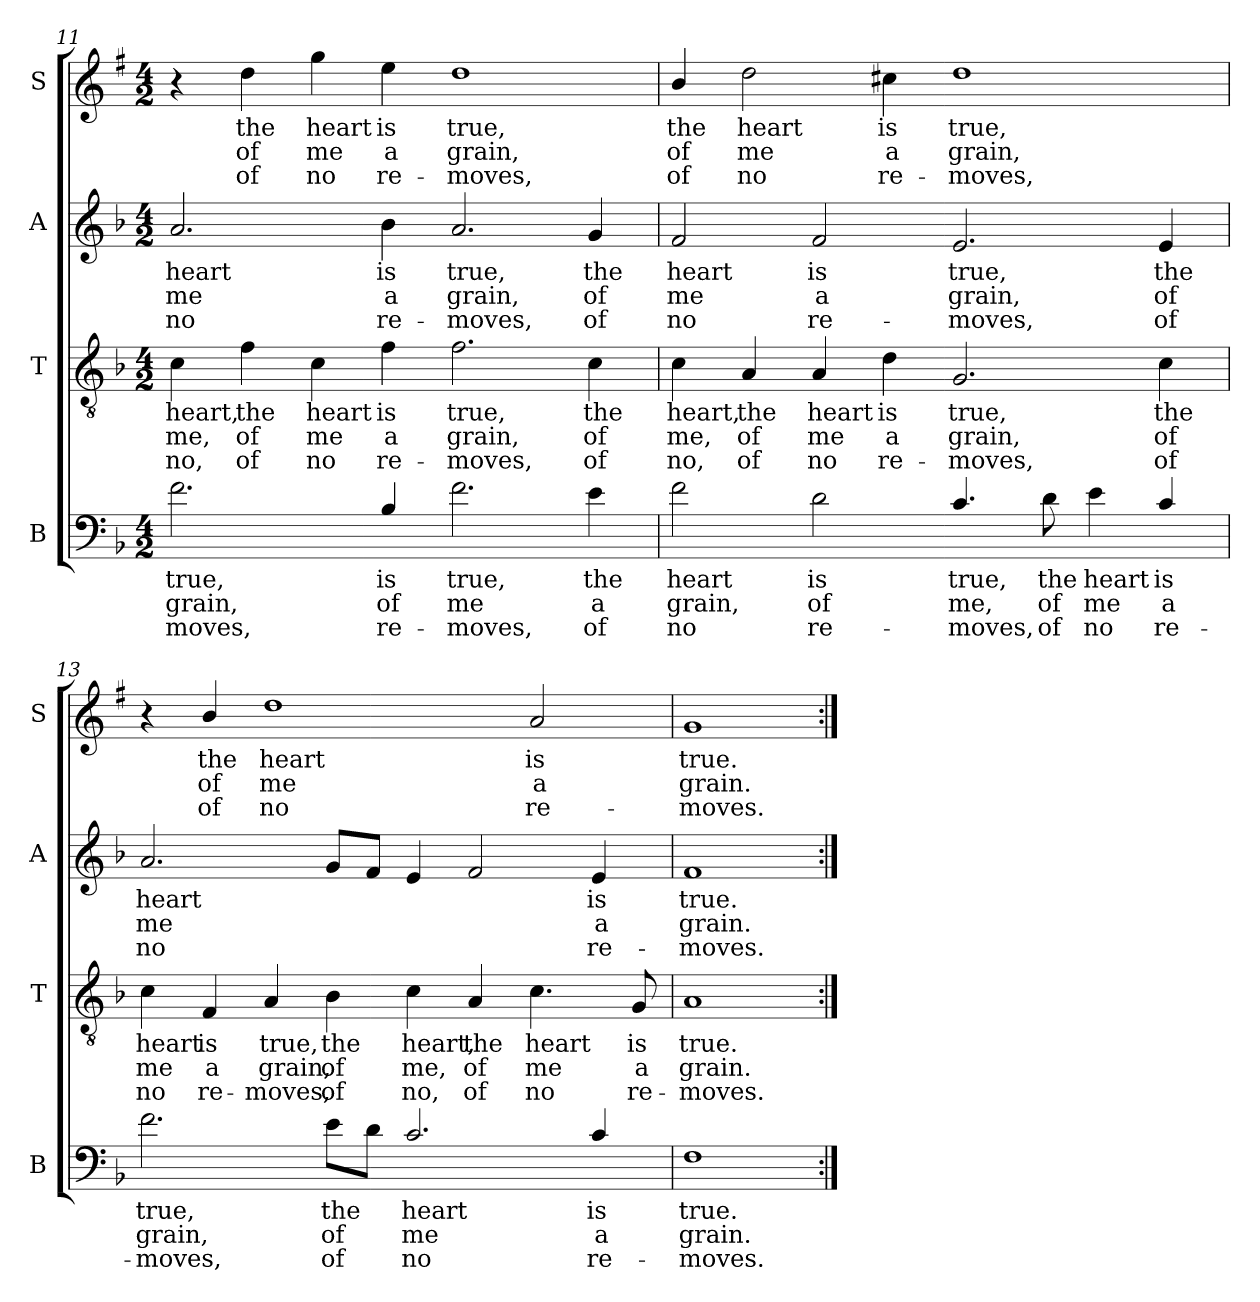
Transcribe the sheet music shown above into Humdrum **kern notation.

**kern	**text	**text	**text	**kern	**text	**text	**text	**kern	**text	**text	**text	**kern	**text	**text	**text
*part4	*part4	*part4	*part4	*part3	*part3	*part3	*part3	*part2	*part2	*part2	*part2	*part1	*part1	*part1	*part1
*staff4	*staff4	*staff4	*staff4	*staff3	*staff3	*staff3	*staff3	*staff2	*staff2	*staff2	*staff2	*staff1	*staff1	*staff1	*staff1
*I"B	*	*	*	*I"T	*	*	*	*I"A	*	*	*	*I"S	*	*	*
*I'B	*	*	*	*I'T	*	*	*	*I'A	*	*	*	*I'S	*	*	*
!!LO:LB:g=z
*clefF4	*	*	*	*clefGv2	*	*	*	*clefG2	*	*	*	*clefG2	*	*	*
*ITrd7c12	*	*	*	*	*	*	*	*	*	*	*	*ITrd1c2	*	*	*
*k[b-]	*	*	*	*k[b-]	*	*	*	*k[b-]	*	*	*	*k[b-]	*	*	*
*M4/2	*	*	*	*M4/2	*	*	*	*M4/2	*	*	*	*M4/2	*	*	*
=11	=11	=11	=11	=11	=11	=11	=11	=11	=11	=11	=11	=11	=11	=11	=11
!	!LO:LY:b	!LO:LY:b	!LO:LY:b	!	!LO:LY:b	!LO:LY:b	!LO:LY:b	!	!LO:LY:b	!LO:LY:b	!LO:LY:b	!	!	!	!
2.F\	true,	grain,	-moves,	4c\	heart,	me,	no,	2.a/	heart	me	no	4r	.	.	.
!	!	!	!	!	!LO:LY:b	!LO:LY:b	!LO:LY:b	!	!	!	!	!	!LO:LY:b	!LO:LY:b	!LO:LY:b
.	.	.	.	4f\	the	of	of	.	.	.	.	4cc\	the	of	of
!	!	!	!	!	!LO:LY:b	!LO:LY:b	!LO:LY:b	!	!	!	!	!	!LO:LY:b	!LO:LY:b	!LO:LY:b
.	.	.	.	4c\	heart	me	no	.	.	.	.	4ff\	heart	me	no
!	!LO:LY:b	!LO:LY:b	!LO:LY:b	!	!LO:LY:b	!LO:LY:b	!LO:LY:b	!	!LO:LY:b	!LO:LY:b	!LO:LY:b	!	!LO:LY:b	!LO:LY:b	!LO:LY:b
4BB-/	is	of	re-	4f\	is	a	re-	4b-\	is	a	re-	4dd\	is	a	re-
!	!LO:LY:b	!LO:LY:b	!LO:LY:b	!	!LO:LY:b	!LO:LY:b	!LO:LY:b	!	!LO:LY:b	!LO:LY:b	!LO:LY:b	!	!LO:LY:b	!LO:LY:b	!LO:LY:b
2.F\	true,	me	-moves,	2.f\	true,	grain,	-moves,	2.a/	true,	grain,	-moves,	1cc	true,	grain,	-moves,
!	!LO:LY:b	!LO:LY:b	!LO:LY:b	!	!LO:LY:b	!LO:LY:b	!LO:LY:b	!	!LO:LY:b	!LO:LY:b	!LO:LY:b	!	!	!	!
4E\	the	a	of	4c\	the	of	of	4g/	the	of	of	.	.	.	.
=12	=12	=12	=12	=12	=12	=12	=12	=12	=12	=12	=12	=12	=12	=12	=12
!	!LO:LY:b	!LO:LY:b	!LO:LY:b	!	!LO:LY:b	!LO:LY:b	!LO:LY:b	!	!LO:LY:b	!LO:LY:b	!LO:LY:b	!	!LO:LY:b	!LO:LY:b	!LO:LY:b
2F\	heart	grain,	no	4c\	heart,	me,	no,	2f/	heart	me	no	4a/	the	of	of
!	!	!	!	!	!LO:LY:b	!LO:LY:b	!LO:LY:b	!	!	!	!	!	!LO:LY:b	!LO:LY:b	!LO:LY:b
.	.	.	.	4A/	the	of	of	.	.	.	.	2cc\	heart	me	no
!	!LO:LY:b	!LO:LY:b	!LO:LY:b	!	!LO:LY:b	!LO:LY:b	!LO:LY:b	!	!LO:LY:b	!LO:LY:b	!LO:LY:b	!	!	!	!
2D\	is	of	re-	4A/	heart	me	no	2f/	is	a	re-	.	.	.	.
!	!	!	!	!	!LO:LY:b	!LO:LY:b	!LO:LY:b	!	!	!	!	!	!LO:LY:b	!LO:LY:b	!LO:LY:b
.	.	.	.	4d\	is	a	re-	.	.	.	.	4bn\	is	a	re-
!	!LO:LY:b	!LO:LY:b	!LO:LY:b	!	!LO:LY:b	!LO:LY:b	!LO:LY:b	!	!LO:LY:b	!LO:LY:b	!LO:LY:b	!	!LO:LY:b	!LO:LY:b	!LO:LY:b
4.C/	true,	me,	-moves,	2.G/	true,	grain,	-moves,	2.e/	true,	grain,	-moves,	1cc	true,	grain,	-moves,
!	!LO:LY:b	!LO:LY:b	!LO:LY:b	!	!	!	!	!	!	!	!	!	!	!	!
8D\	the	of	of	.	.	.	.	.	.	.	.	.	.	.	.
!	!LO:LY:b	!LO:LY:b	!LO:LY:b	!	!	!	!	!	!	!	!	!	!	!	!
4E\	heart	me	no	.	.	.	.	.	.	.	.	.	.	.	.
!	!LO:LY:b	!LO:LY:b	!LO:LY:b	!	!LO:LY:b	!LO:LY:b	!LO:LY:b	!	!LO:LY:b	!LO:LY:b	!LO:LY:b	!	!	!	!
4C/	is	a	re-	4c\	the	of	of	4e/	the	of	of	.	.	.	.
!!LO:PB:g=z
=13	=13	=13	=13	=13	=13	=13	=13	=13	=13	=13	=13	=13	=13	=13	=13
!	!LO:LY:b	!LO:LY:b	!LO:LY:b	!	!LO:LY:b	!LO:LY:b	!LO:LY:b	!	!LO:LY:b	!LO:LY:b	!LO:LY:b	!	!	!	!
2.F\	true,	grain,	-moves,	4c\	heart	me	no	2.a/	heart	me	no	4r	.	.	.
!	!	!	!	!	!LO:LY:b	!LO:LY:b	!LO:LY:b	!	!	!	!	!	!LO:LY:b	!LO:LY:b	!LO:LY:b
.	.	.	.	4F/	is	a	re-	.	.	.	.	4a/	the	of	of
!	!	!	!	!	!LO:LY:b	!LO:LY:b	!LO:LY:b	!	!	!	!	!	!LO:LY:b	!LO:LY:b	!LO:LY:b
.	.	.	.	4A/	true,	grain,	-moves,	.	.	.	.	1cc	heart	me	no
!	!LO:LY:b	!LO:LY:b	!LO:LY:b	!	!LO:LY:b	!LO:LY:b	!LO:LY:b	!	!	!	!	!	!	!	!
8E\L	the	of	of	4B-\	the	of	of	8g/L	.	.	.	.	.	.	.
8D\J	.	.	.	.	.	.	.	8f/J	.	.	.	.	.	.	.
!	!LO:LY:b	!LO:LY:b	!LO:LY:b	!	!LO:LY:b	!LO:LY:b	!LO:LY:b	!	!	!	!	!	!	!	!
2.C/	heart	me	no	4c\	heart,	me,	no,	4e/	.	.	.	.	.	.	.
!	!	!	!	!	!LO:LY:b	!LO:LY:b	!LO:LY:b	!	!	!	!	!	!	!	!
.	.	.	.	4A/	the	of	of	2f/	.	.	.	.	.	.	.
!	!	!	!	!	!LO:LY:b	!LO:LY:b	!LO:LY:b	!	!	!	!	!	!LO:LY:b	!LO:LY:b	!LO:LY:b
.	.	.	.	4.c\	heart	me	no	.	.	.	.	2g/	is	a	re-
!	!LO:LY:b	!LO:LY:b	!LO:LY:b	!	!	!	!	!	!LO:LY:b	!LO:LY:b	!LO:LY:b	!	!	!	!
4C/	is	a	re-	.	.	.	.	4e/	is	a	re-	.	.	.	.
!	!	!	!	!	!LO:LY:b	!LO:LY:b	!LO:LY:b	!	!	!	!	!	!	!	!
.	.	.	.	8G/	is	a	re-	.	.	.	.	.	.	.	.
=14	=14	=14	=14	=14	=14	=14	=14	=14	=14	=14	=14	=14	=14	=14	=14
!	!LO:LY:b	!LO:LY:b	!LO:LY:b	!	!LO:LY:b	!LO:LY:b	!LO:LY:b	!	!LO:LY:b	!LO:LY:b	!LO:LY:b	!	!LO:LY:b	!LO:LY:b	!LO:LY:b
1FF	true.	grain.	-moves.	1A	true.	grain.	-moves.	1f	true.	grain.	-moves.	1f	true.	grain.	-moves.
=:|!	=:|!	=:|!	=:|!	=:|!	=:|!	=:|!	=:|!	=:|!	=:|!	=:|!	=:|!	=:|!	=:|!	=:|!	=:|!
*-	*-	*-	*-	*-	*-	*-	*-	*-	*-	*-	*-	*-	*-	*-	*-
